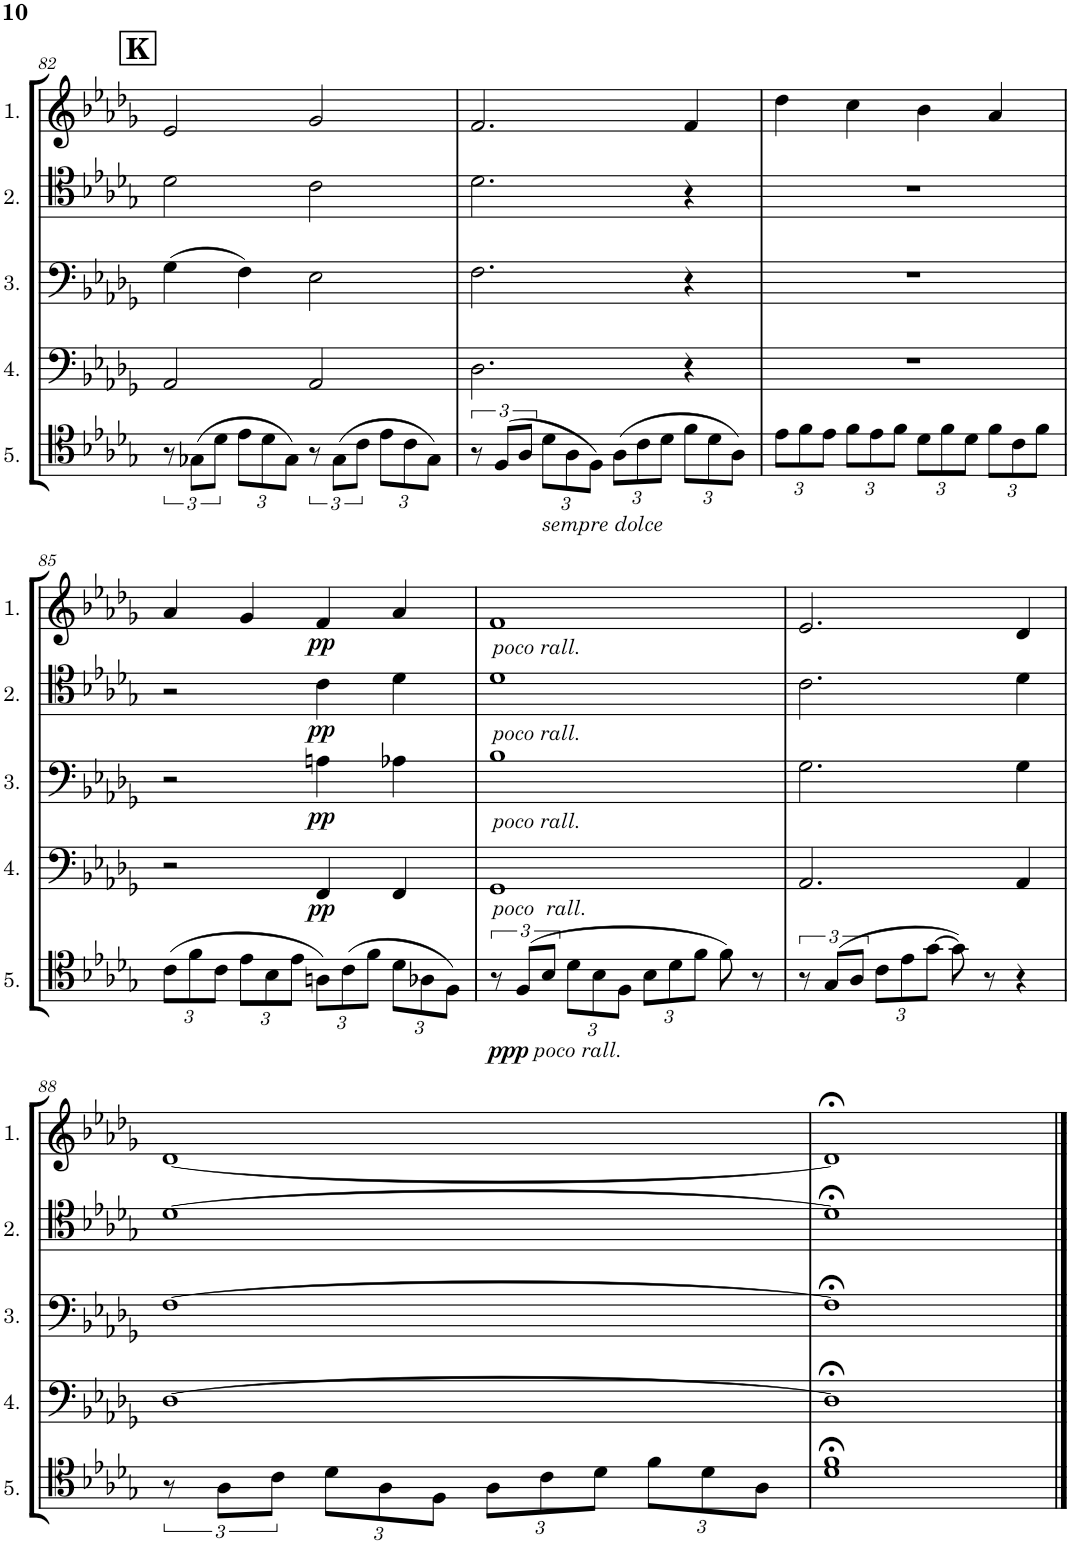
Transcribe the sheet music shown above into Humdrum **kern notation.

**kern	**dynam	**kern	**dynam	**kern	**dynam	**kern	**dynam	**kern	**dynam
*part5	*part5	*part4	*part4	*part3	*part3	*part2	*part2	*part1	*part1
*staff5	*staff5	*staff4	*staff4	*staff3	*staff3	*staff2	*staff2	*staff1	*staff1
*I"Cello 5	*	*I"Cello 4	*	*I"Cello 3	*	*I"Cello 2	*	*I"Cello 1	*
!!LO:PB:g=z
*clefC4	*	*clefF4	*	*clefF4	*	*clefC4	*	*clefG2	*
*k[b-e-a-d-g-]	*	*k[b-e-a-d-g-]	*	*k[b-e-a-d-g-]	*	*k[b-e-a-d-g-]	*	*k[b-e-a-d-g-]	*
*M4/4	*	*M4/4	*	*M4/4	*	*M4/4	*	*M4/4	*
*met(c)	*	*met(c)	*	*met(c)	*	*met(c)	*	*met(c)	*
!!LO:REH:place=s1:a:B:cj:fs=14:t=K
=82	=82	=82	=82	=82	=82	=82	=82	=82	=82
12r	.	2AA-/	.	(4G-\	.	2d-\	.	2e-/	.
(12G-X\L	.	.	.	.	.	.	.	.	.
12d-\J	.	.	.	.	.	.	.	.	.
*Xbrackettup	*	*	*	*	*	*	*	*	*
12e-\L	.	.	.	4F\)	.	.	.	.	.
12d-\	.	.	.	.	.	.	.	.	.
12G-\J)	.	.	.	.	.	.	.	.	.
*brackettup	*	*	*	*	*	*	*	*	*
12r	.	2AA-/	.	2E-\	.	2c\	.	2g-/	.
(12G-\L	.	.	.	.	.	.	.	.	.
12c\J	.	.	.	.	.	.	.	.	.
*Xbrackettup	*	*	*	*	*	*	*	*	*
12e-\L	.	.	.	.	.	.	.	.	.
12c\	.	.	.	.	.	.	.	.	.
12G-\J)	.	.	.	.	.	.	.	.	.
=83	=83	=83	=83	=83	=83	=83	=83	=83	=83
*brackettup	*	*	*	*	*	*	*	*	*
12r	.	2.D-\	.	2.F\	.	2.d-\	.	2.f/	.
(12F/L	.	.	.	.	.	.	.	.	.
12A-/J	.	.	.	.	.	.	.	.	.
*Xbrackettup	*	*	*	*	*	*	*	*	*
!LO:TX:b:i:t=sempre dolce	!	!	!	!	!	!	!	!	!
12d-\L	.	.	.	.	.	.	.	.	.
12A-\	.	.	.	.	.	.	.	.	.
12F\J)	.	.	.	.	.	.	.	.	.
(12A-\L	.	.	.	.	.	.	.	.	.
12c\	.	.	.	.	.	.	.	.	.
12d-\J	.	.	.	.	.	.	.	.	.
12f\L	.	4r	.	4r	.	4r	.	4f/	.
12d-\	.	.	.	.	.	.	.	.	.
12A-\J)	.	.	.	.	.	.	.	.	.
=84	=84	=84	=84	=84	=84	=84	=84	=84	=84
12e-\L	.	1r	.	1r	.	1r	.	4dd-\	.
12f\	.	.	.	.	.	.	.	.	.
12e-\J	.	.	.	.	.	.	.	.	.
12f\L	.	.	.	.	.	.	.	4cc\	.
12e-\	.	.	.	.	.	.	.	.	.
12f\J	.	.	.	.	.	.	.	.	.
12d-\L	.	.	.	.	.	.	.	4b-\	.
12f\	.	.	.	.	.	.	.	.	.
12d-\J	.	.	.	.	.	.	.	.	.
12f\L	.	.	.	.	.	.	.	4a-/	.
12c\	.	.	.	.	.	.	.	.	.
12f\J	.	.	.	.	.	.	.	.	.
!!LO:LB:g=z
=85	=85	=85	=85	=85	=85	=85	=85	=85	=85
(12c\L	.	2r	.	2r	.	2r	.	4a-/	.
12f\	.	.	.	.	.	.	.	.	.
12c\J	.	.	.	.	.	.	.	.	.
12e-\L	.	.	.	.	.	.	.	4g-/	.
12B-\	.	.	.	.	.	.	.	.	.
12e-\J	.	.	.	.	.	.	.	.	.
!	!	!	!LO:DY:b	!	!LO:DY:b	!	!LO:DY:b	!	!LO:DY:b
12An\L)	.	4FF/	pp	4An\	pp	4c\	pp	4f/	pp
(12c\	.	.	.	.	.	.	.	.	.
12f\J	.	.	.	.	.	.	.	.	.
12d-\L	.	4FF/	.	4A-X\	.	4d-\	.	4a-/	.
12A-X\	.	.	.	.	.	.	.	.	.
12F\J)	.	.	.	.	.	.	.	.	.
=86	=86	=86	=86	=86	=86	=86	=86	=86	=86
*brackettup	*	*	*	*	*	*	*	*	*
!	!	!	!	!	!	!	!	!LO:TX:b:i:t=poco rall.	!
!	!	!	!	!	!	!LO:TX:b:i:t=poco rall.	!	!	!
!	!	!	!	!LO:TX:b:i:t=poco rall.	!	!	!	!	!
!	!	!LO:TX:b:i:t=poco  rall.	!	!	!	!	!	!	!
!	!LO:DY:b	!	!	!	!	!	!	!	!
!	!LO:DY:n=1:b	!	!	!	!	!	!	!	!
12r	ppp other-dynamics	1GG-	.	1B-	.	1d-	.	1f	.
(12F/L	.	.	.	.	.	.	.	.	.
12B-/J	.	.	.	.	.	.	.	.	.
*Xbrackettup	*	*	*	*	*	*	*	*	*
12d-\L	.	.	.	.	.	.	.	.	.
12B-\	.	.	.	.	.	.	.	.	.
12F\J	.	.	.	.	.	.	.	.	.
12B-\L	.	.	.	.	.	.	.	.	.
12d-\	.	.	.	.	.	.	.	.	.
12f\J	.	.	.	.	.	.	.	.	.
8f\)	.	.	.	.	.	.	.	.	.
8r	.	.	.	.	.	.	.	.	.
=87	=87	=87	=87	=87	=87	=87	=87	=87	=87
*brackettup	*	*	*	*	*	*	*	*	*
12r	.	2.AA-/	.	2.G-\	.	2.c\	.	2.e-/	.
(12G-/L	.	.	.	.	.	.	.	.	.
12A-/J	.	.	.	.	.	.	.	.	.
*Xbrackettup	*	*	*	*	*	*	*	*	*
12c\L	.	.	.	.	.	.	.	.	.
12e-\	.	.	.	.	.	.	.	.	.
[12g-\J	.	.	.	.	.	.	.	.	.
8g-\])	.	.	.	.	.	.	.	.	.
8r	.	.	.	.	.	.	.	.	.
4r	.	4AA-/	.	4G-\	.	4d-\	.	4d-/	.
!!LO:LB:g=z
=88	=88	=88	=88	=88	=88	=88	=88	=88	=88
*brackettup	*	*	*	*	*	*	*	*	*
12r	.	[1D-	.	[1F	.	[1d-	.	[1d-	.
12A-\L	.	.	.	.	.	.	.	.	.
12c\J	.	.	.	.	.	.	.	.	.
*Xbrackettup	*	*	*	*	*	*	*	*	*
12d-\L	.	.	.	.	.	.	.	.	.
12A-\	.	.	.	.	.	.	.	.	.
12F\J	.	.	.	.	.	.	.	.	.
12A-\L	.	.	.	.	.	.	.	.	.
12c\	.	.	.	.	.	.	.	.	.
12d-\J	.	.	.	.	.	.	.	.	.
12f\L	.	.	.	.	.	.	.	.	.
12d-\	.	.	.	.	.	.	.	.	.
12A-\J	.	.	.	.	.	.	.	.	.
=89	=89	=89	=89	=89	=89	=89	=89	=89	=89
1d-;< 1f;<	.	1D-;<]	.	1F;<]	.	1d-;<]	.	1d-;<]	.
==	==	==	==	==	==	==	==	==	==
*-	*-	*-	*-	*-	*-	*-	*-	*-	*-
